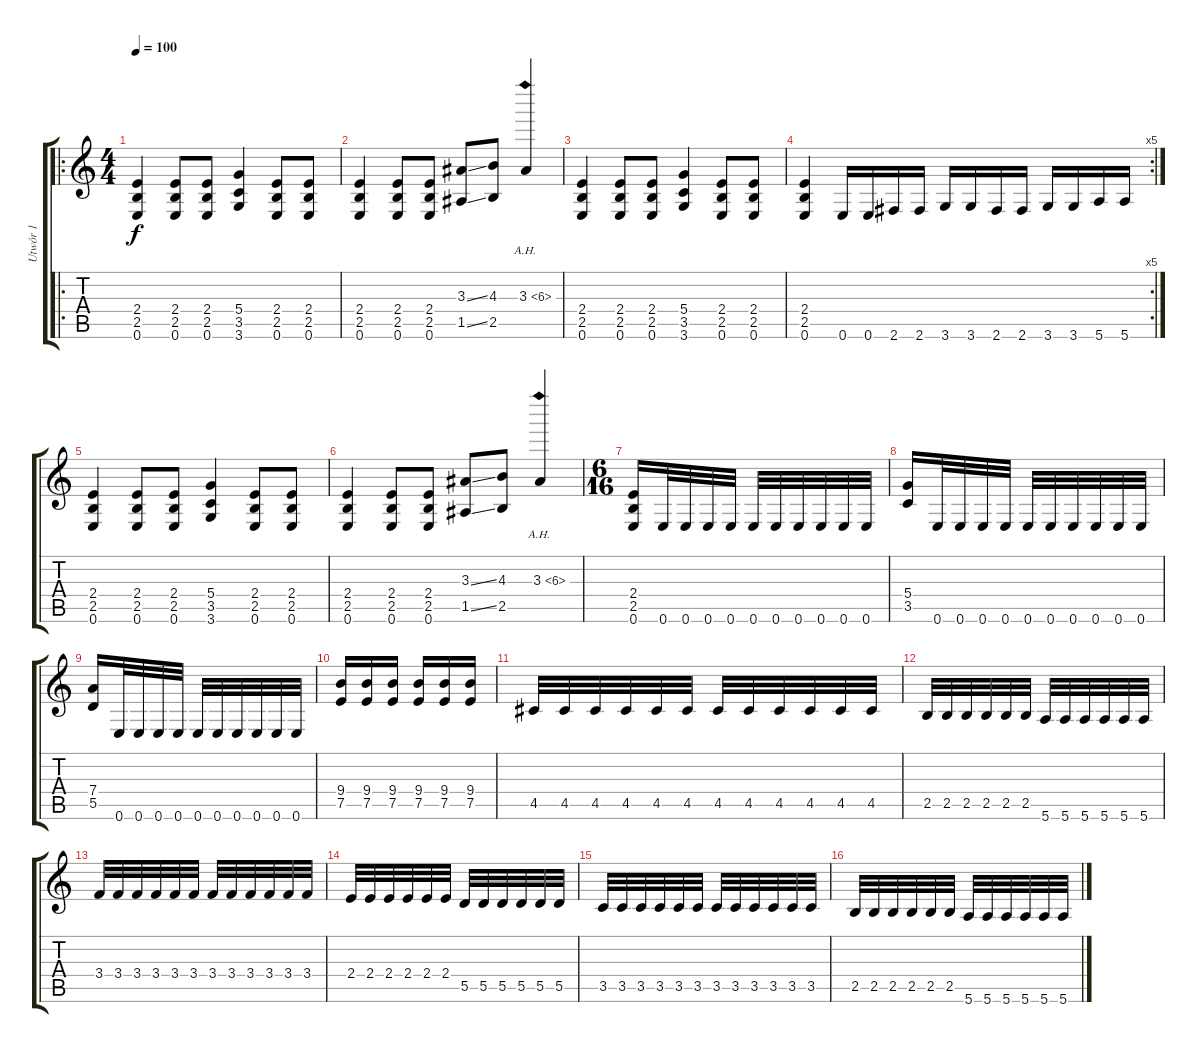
\track ("Utwór 1" "Utwór 1") {instrument distortionguitar}
\staff {score tabs}
\tuning (E4 B3 G3 D3 A2 E2) {hide}
\ro
\ts (4 4)
\tempo 100
\clef g2
\ks c
(2.4 2.5 0.6).4{dy f} (2.4 2.5 0.6).8 (2.4 2.5 0.6).8 (5.4 3.5 3.6).4 (2.4 2.5 0.6).8 (2.4 2.5 0.6).8 |
(2.4 2.5 0.6).4 (2.4 2.5 0.6).8 (2.4 2.5 0.6).8 (3.3{ss} 1.5{ss}).8 (4.3 2.5).8 3.3{ah 3}.4 |
(2.4 2.5 0.6).4 (2.4 2.5 0.6).8 (2.4 2.5 0.6).8 (5.4 3.5 3.6).4 (2.4 2.5 0.6).8 (2.4 2.5 0.6).8 |
\rc 5
(2.4 2.5 0.6).4 0.6.16 0.6.16 2.6.16 2.6.16 3.6.16 3.6.16 2.6.16 2.6.16 3.6.16 3.6.16 5.6.16 5.6.16 |
(2.4 2.5 0.6).4 (2.4 2.5 0.6).8 (2.4 2.5 0.6).8 (5.4 3.5 3.6).4 (2.4 2.5 0.6).8 (2.4 2.5 0.6).8 |
(2.4 2.5 0.6).4 (2.4 2.5 0.6).8 (2.4 2.5 0.6).8 (3.3{ss} 1.5{ss}).8 (4.3 2.5).8 3.3{ah 3}.4 |
\ts (6 16)
(2.4 2.5 0.6).16 0.6.32 0.6.32 0.6.32 0.6.32 0.6.32 0.6.32 0.6.32 0.6.32 0.6.32 0.6.32 |
(5.4 3.5).16 0.6.32 0.6.32 0.6.32 0.6.32 0.6.32 0.6.32 0.6.32 0.6.32 0.6.32 0.6.32 |
(7.4 5.5).16 0.6.32 0.6.32 0.6.32 0.6.32 0.6.32 0.6.32 0.6.32 0.6.32 0.6.32 0.6.32 |
(9.4 7.5).16 (9.4 7.5).16 (9.4 7.5).16 (9.4 7.5).16 (9.4 7.5).16 (9.4 7.5).16 |
4.5.32 4.5.32 4.5.32 4.5.32 4.5.32 4.5.32 4.5.32 4.5.32 4.5.32 4.5.32 4.5.32 4.5.32 |
2.5.32 2.5.32 2.5.32 2.5.32 2.5.32 2.5.32 5.6.32 5.6.32 5.6.32 5.6.32 5.6.32 5.6.32 |
3.4.32 3.4.32 3.4.32 3.4.32 3.4.32 3.4.32 3.4.32 3.4.32 3.4.32 3.4.32 3.4.32 3.4.32 |
2.4.32 2.4.32 2.4.32 2.4.32 2.4.32 2.4.32 5.5.32 5.5.32 5.5.32 5.5.32 5.5.32 5.5.32 |
3.5.32 3.5.32 3.5.32 3.5.32 3.5.32 3.5.32 3.5.32 3.5.32 3.5.32 3.5.32 3.5.32 3.5.32 |
2.5.32 2.5.32 2.5.32 2.5.32 2.5.32 2.5.32 5.6.32 5.6.32 5.6.32 5.6.32 5.6.32 5.6.32
